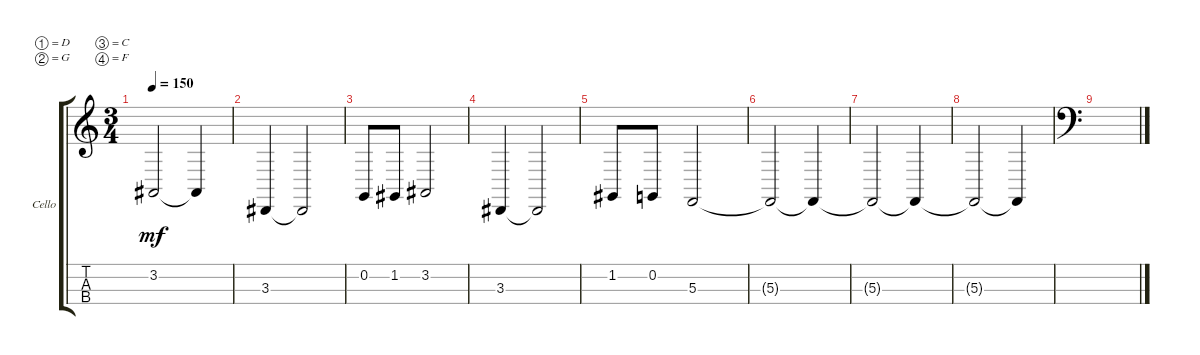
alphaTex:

\defaultSystemsLayout 4
\bracketExtendMode groupsimilarinstruments
\firstSystemTrackNameOrientation horizontal
\otherSystemsTrackNameOrientation horizontal
\track ("Cello lead" "Cello") {mute instrument cello}
\staff {score tabs}
\tuning (D3 G2 C2 F1)
\ts (3 4)
\tempo 150
\clef g2
\scale
0.333333
\ks c
3.2.2{dy mf} 3.2{t}.4 |
\scale
0.333333 3.3.4 3.3{t}.2 |
\scale
0.333333 0.2.8 1.2.8 3.2.2 |
\scale
0.333333 3.3.4 3.3{t}.2 |
\scale
0.333333 1.2.8 0.2.8 5.3.2 |
\scale
0.333333 5.3{t}.2 5.3{t}.4 |
\scale
0.333333 5.3{t}.2 5.3{t}.4 |
\scale
0.333333 5.3{t}.2 5.3{t}.4 |
\clef f4
\scale
0.333333 |
\scale
0.333333 |
\scale
0.333333 |
\scale
0.333333 |
\scale
0.333333 |
\scale
0.333333 |
\scale
0.333333 |
\scale
0.333333
